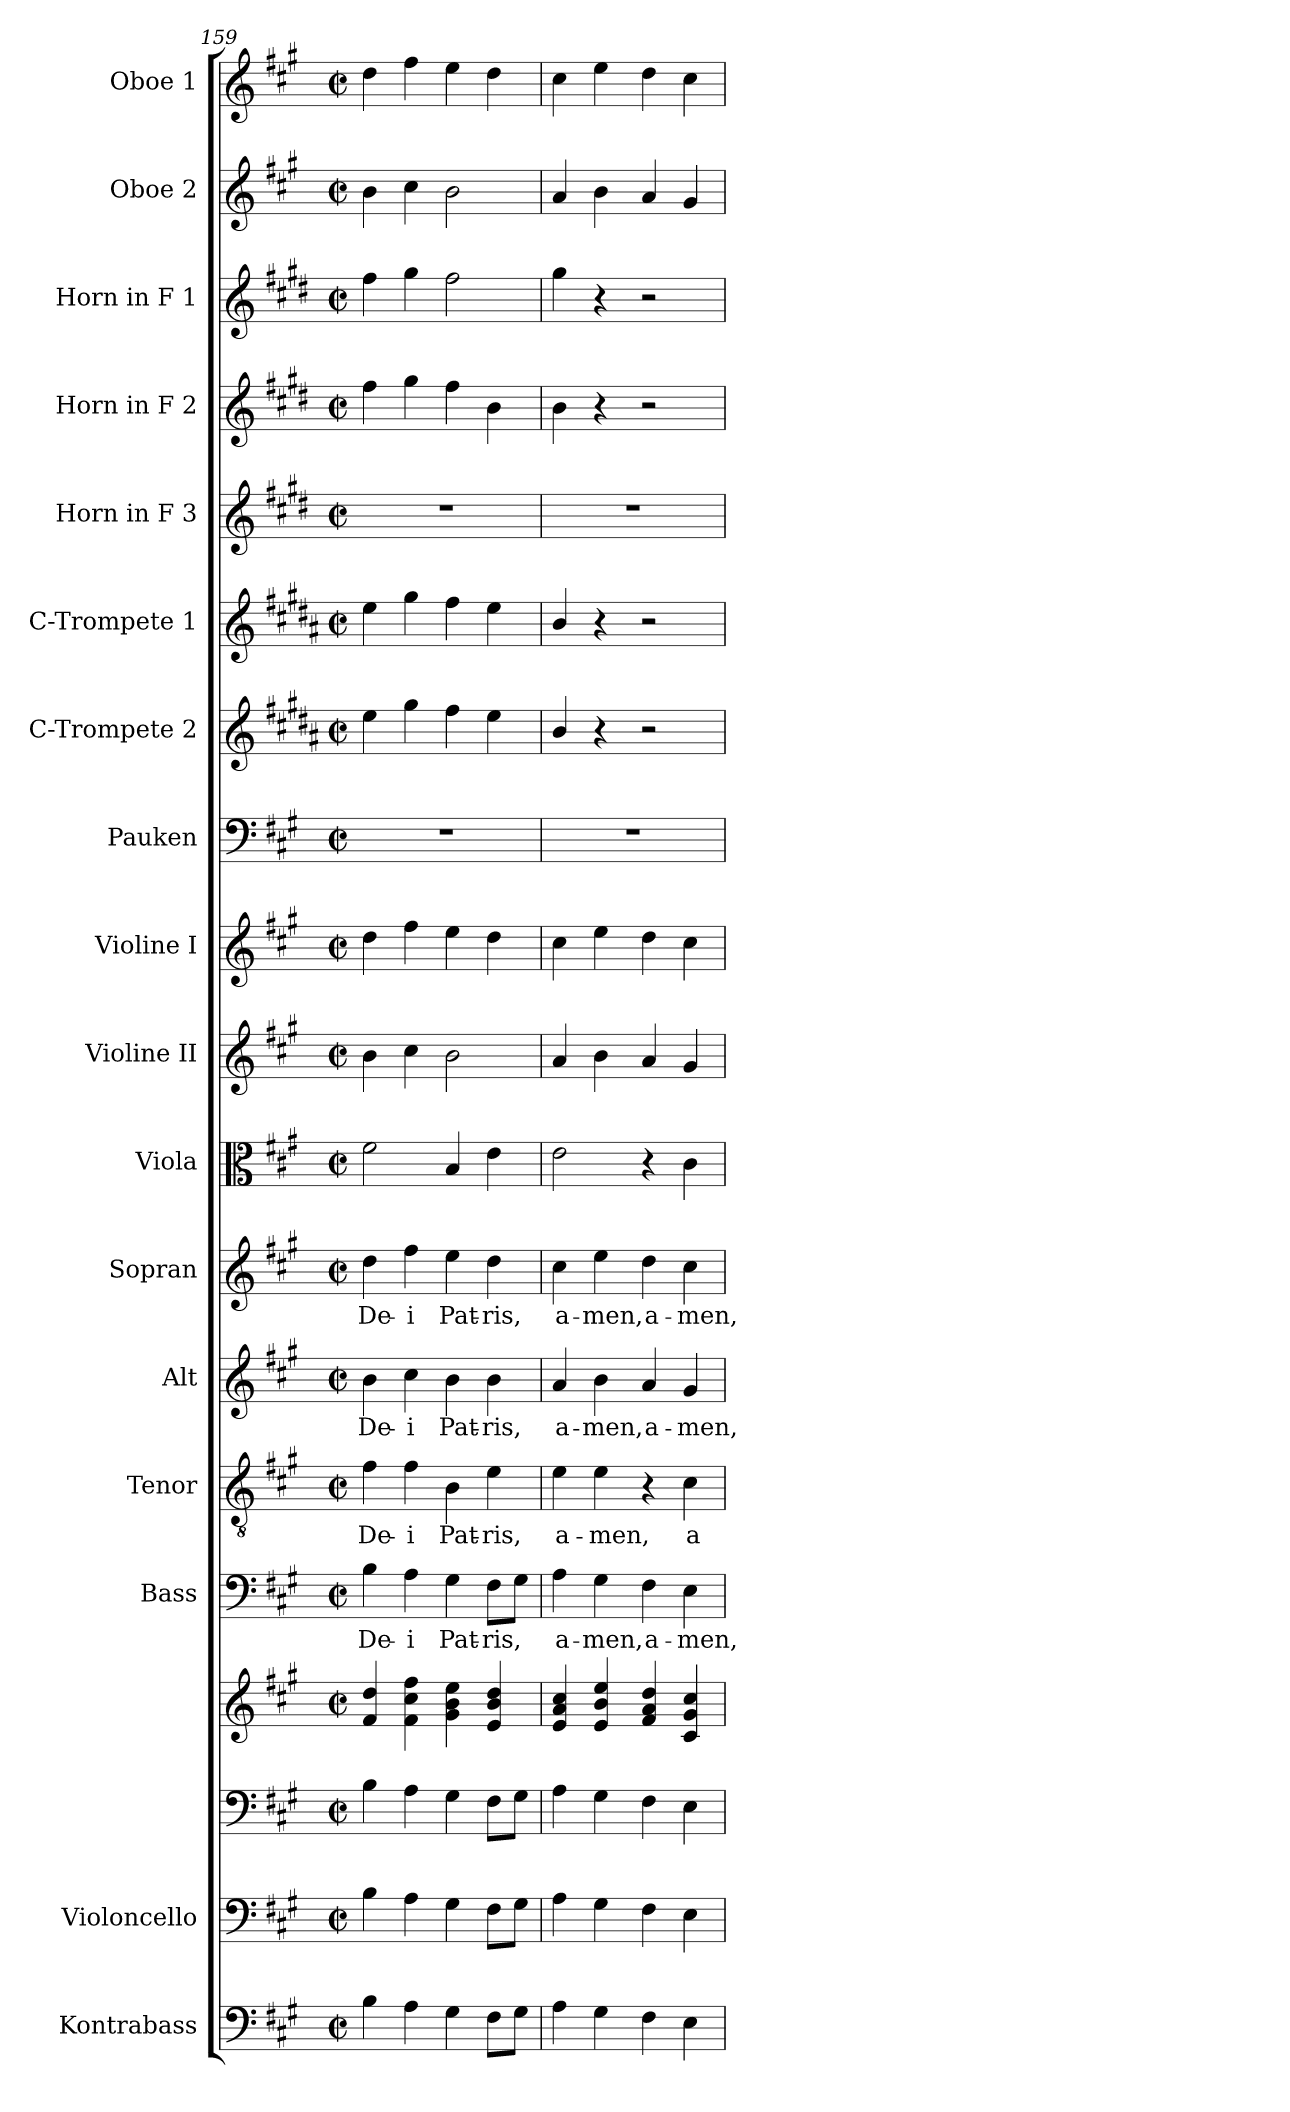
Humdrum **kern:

**kern	**kern	**kern	**kern	**kern	**text	**kern	**text	**kern	**text	**kern	**text	**kern	**kern	**kern	**kern	**kern	**kern	**kern	**kern	**kern	**kern	**kern
*part18	*part17	*part16	*part16	*part15	*part15	*part14	*part14	*part13	*part13	*part12	*part12	*part11	*part10	*part9	*part8	*part7	*part6	*part5	*part4	*part3	*part2	*part1
*staff19	*staff18	*staff17	*staff16	*staff15	*staff15	*staff14	*staff14	*staff13	*staff13	*staff12	*staff12	*staff11	*staff10	*staff9	*staff8	*staff7	*staff6	*staff5	*staff4	*staff3	*staff2	*staff1
*I"Kontrabass	*I"Violoncello	*	*	*I"Bass	*	*I"Tenor	*	*I"Alt	*	*I"Sopran	*	*I"Viola	*I"Violine II	*I"Violine I	*I"Pauken	*I"C-Trompete 2	*I"C-Trompete 1	*I"Horn in F 3	*I"Horn in F 2	*I"Horn in F 1	*I"Oboe 2	*I"Oboe 1
*I'Kb.	*I'Vc.	*	*	*I'B.	*	*I'T.	*	*I'A.	*	*I'S.	*	*I'Vla.	*I'Vl. II	*I'Vl. I	*I'Pk.	*I'C Trp. 2	*I'C Trp. 1	*	*	*	*I'Ob. 2	*I'Ob. 1
*clefF4	*clefF4	*clefF4	*clefG2	*clefF4	*	*clefGv2	*	*clefG2	*	*clefG2	*	*clefC3	*clefG2	*clefG2	*clefF4	*clefG2	*clefG2	*clefG2	*clefG2	*clefG2	*clefG2	*clefG2
*ITrd7c12	*	*	*	*	*	*	*	*	*	*	*	*	*	*	*	*ITrd1c2	*ITrd1c2	*ITrd4c7	*ITrd4c7	*ITrd4c7	*	*
*k[f#c#g#]	*k[f#c#g#]	*k[f#c#g#]	*k[f#c#g#]	*k[f#c#g#]	*	*k[f#c#g#]	*	*k[f#c#g#]	*	*k[f#c#g#]	*	*k[f#c#g#]	*k[f#c#g#]	*k[f#c#g#]	*k[f#c#g#]	*k[f#c#g#]	*k[f#c#g#]	*k[f#c#g#]	*k[f#c#g#]	*k[f#c#g#]	*k[f#c#g#]	*k[f#c#g#]
*A:	*A:	*A:	*A:	*A:	*	*A:	*	*A:	*	*A:	*	*A:	*A:	*A:	*A:	*A:	*A:	*A:	*A:	*A:	*A:	*A:
*M2/2	*M2/2	*M2/2	*M2/2	*M2/2	*	*M2/2	*	*M2/2	*	*M2/2	*	*M2/2	*M2/2	*M2/2	*M2/2	*M2/2	*M2/2	*M2/2	*M2/2	*M2/2	*M2/2	*M2/2
*met(c|)	*met(c|)	*met(c|)	*met(c|)	*met(c|)	*	*met(c|)	*	*met(c|)	*	*met(c|)	*	*met(c|)	*met(c|)	*met(c|)	*met(c|)	*met(c|)	*met(c|)	*met(c|)	*met(c|)	*met(c|)	*met(c|)	*met(c|)
=159	=159	=159	=159	=159	=159	=159	=159	=159	=159	=159	=159	=159	=159	=159	=159	=159	=159	=159	=159	=159	=159	=159
!	!	!	!	!	!LO:LY:b	!	!LO:LY:b	!	!LO:LY:b	!	!LO:LY:b	!	!	!	!	!	!	!	!	!	!	!
4BB\	4B\	4B\	4f#/ 4dd/	4B\	De-	4f#\	De-	4b\	De-	4dd\	De-	2f#\	4b\	4dd\	1r	4dd\	4dd\	1r	4b\	4b\	4b\	4dd\
!	!	!	!	!	!LO:LY:b	!	!LO:LY:b	!	!LO:LY:b	!	!LO:LY:b	!	!	!	!	!	!	!	!	!	!	!
4AA\	4A\	4A\	4f#\ 4cc#\ 4ff#\	4A\	-i	4f#\	-i	4cc#\	-i	4ff#\	-i	.	4cc#\	4ff#\	.	4ff#\	4ff#\	.	4cc#\	4cc#\	4cc#\	4ff#\
!	!	!	!	!	!LO:LY:b	!	!LO:LY:b	!	!LO:LY:b	!	!LO:LY:b	!	!	!	!	!	!	!	!	!	!	!
4GG#\	4G#\	4G#\	4g#\ 4b\ 4ee\	4G#\	Pat-	4B\	Pat-	4b\	Pat-	4ee\	Pat-	4B/	2b\	4ee\	.	4ee\	4ee\	.	4b\	2b\	2b\	4ee\
!	!	!	!	!	!LO:LY:b	!	!LO:LY:b	!	!LO:LY:b	!	!LO:LY:b	!	!	!	!	!	!	!	!	!	!	!
8FF#\L	8F#\L	8F#\L	4e/ 4b/ 4dd/	8F#\L	-ris,	4e\	-ris,	4b\	-ris,	4dd\	-ris,	4e\	.	4dd\	.	4dd\	4dd\	.	4e\	.	.	4dd\
8GG#\J	8G#\J	8G#\J	.	8G#\J	.	.	.	.	.	.	.	.	.	.	.	.	.	.	.	.	.	.
=160	=160	=160	=160	=160	=160	=160	=160	=160	=160	=160	=160	=160	=160	=160	=160	=160	=160	=160	=160	=160	=160	=160
!	!	!	!	!	!LO:LY:b	!	!LO:LY:b	!	!LO:LY:b	!	!LO:LY:b	!	!	!	!	!	!	!	!	!	!	!
4AA\	4A\	4A\	4e/ 4a/ 4cc#/	4A\	a-	4e\	a-	4a/	a-	4cc#\	a-	2e\	4a/	4cc#\	1r	4a/	4a/	1r	4e\	4cc#\	4a/	4cc#\
!	!	!	!	!	!LO:LY:b	!	!LO:LY:b	!	!LO:LY:b	!	!LO:LY:b	!	!	!	!	!	!	!	!	!	!	!
4GG#\	4G#\	4G#\	4e/ 4b/ 4ee/	4G#\	-men,	4e\	-men,	4b\	-men,	4ee\	-men,	.	4b\	4ee\	.	4r	4r	.	4r	4r	4b\	4ee\
!	!	!	!	!	!LO:LY:b	!	!	!	!LO:LY:b	!	!LO:LY:b	!	!	!	!	!	!	!	!	!	!	!
4FF#\	4F#\	4F#\	4f#/ 4a/ 4dd/	4F#\	a-	4r	.	4a/	a-	4dd\	a-	4r	4a/	4dd\	.	2r	2r	.	2r	2r	4a/	4dd\
!	!	!	!	!	!LO:LY:b	!	!LO:LY:b	!	!LO:LY:b	!	!LO:LY:b	!	!	!	!	!	!	!	!	!	!	!
4EE\	4E\	4E\	4c#/ 4g#/ 4cc#/	4E\	-men,	4c#\	a-	4g#/	-men,	4cc#\	-men,	4c#\	4g#/	4cc#\	.	.	.	.	.	.	4g#/	4cc#\
=	=	=	=	=	=	=	=	=	=	=	=	=	=	=	=	=	=	=	=	=	=	=
*-	*-	*-	*-	*-	*-	*-	*-	*-	*-	*-	*-	*-	*-	*-	*-	*-	*-	*-	*-	*-	*-	*-
